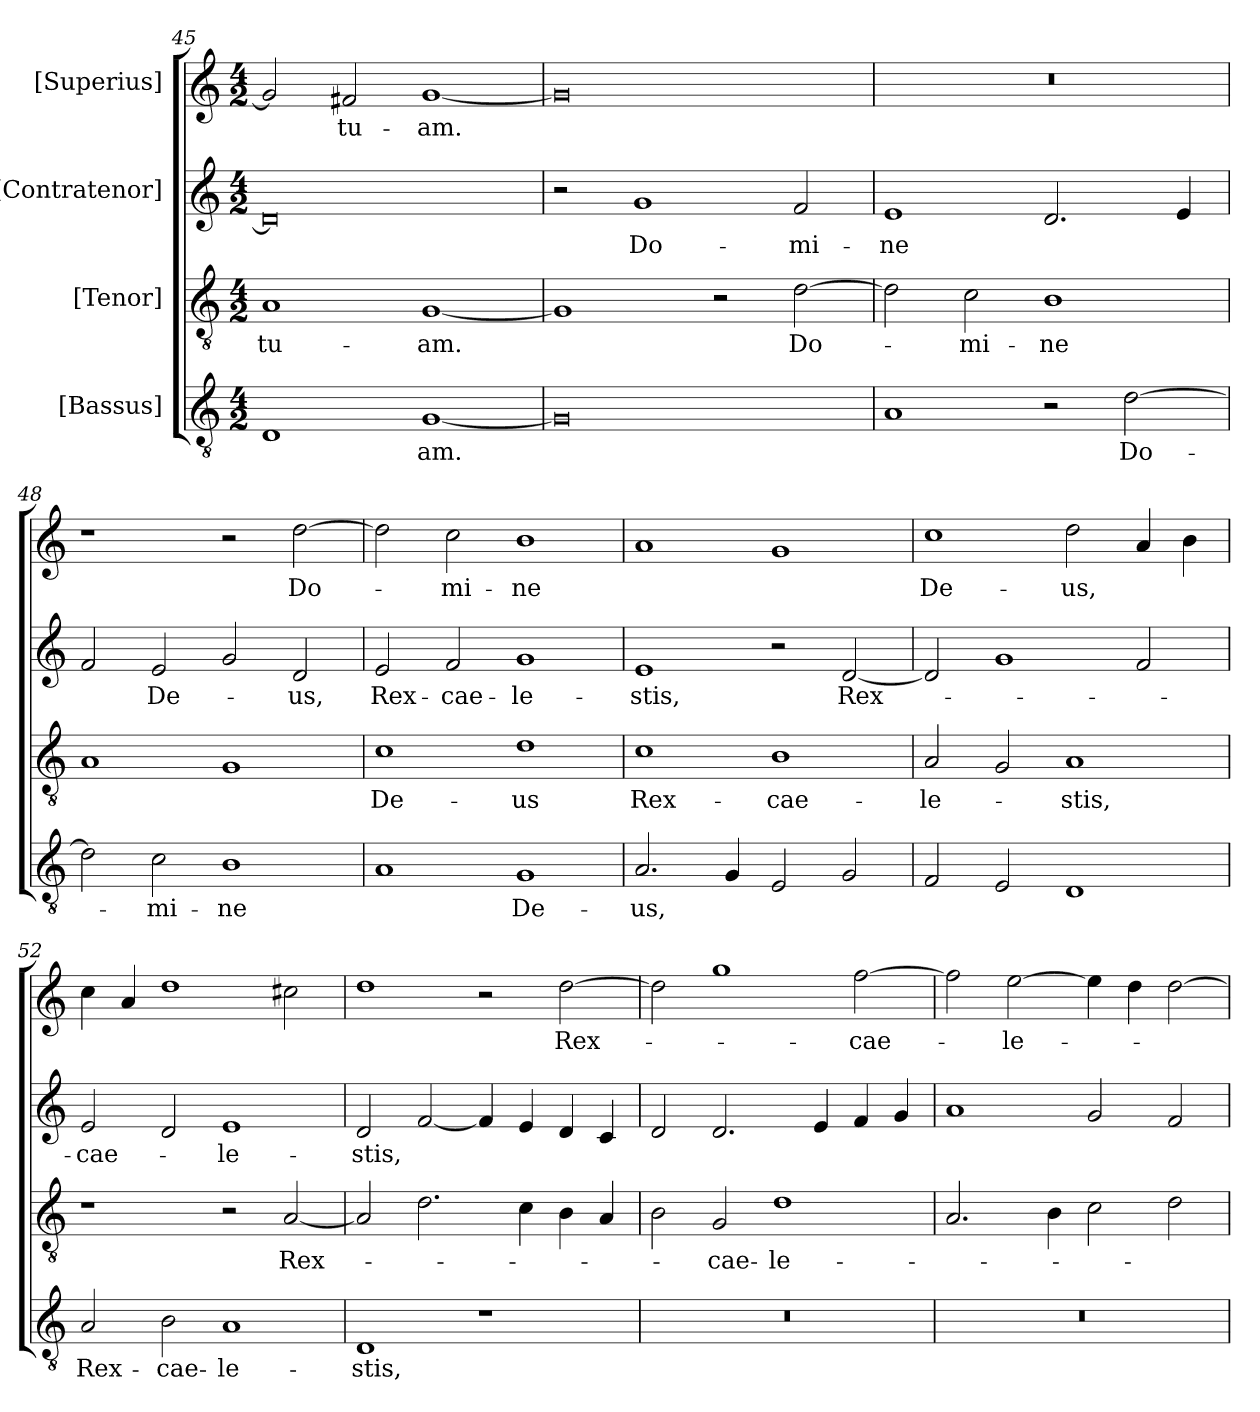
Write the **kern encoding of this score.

**kern	**text	**kern	**text	**kern	**text	**kern	**text
*part4	*part4	*part3	*part3	*part2	*part2	*part1	*part1
*staff4	*staff4	*staff3	*staff3	*staff2	*staff2	*staff1	*staff1
*I"[Bassus]	*	*I"[Tenor]	*	*I"[Contratenor]	*	*I"[Superius]	*
*clefGv2	*	*clefGv2	*	*clefG2	*	*clefG2	*
*k[]	*	*k[]	*	*k[]	*	*k[]	*
*M4/2	*	*M4/2	*	*M4/2	*	*M4/2	*
=45	=45	=45	=45	=45	=45	=45	=45
1D/	.	1A/	tu-	0d/]	.	2g/]	.
.	.	.	.	.	.	2f#X/	tu-
[1G/	-am.	[1G/	-am.	.	.	[1g/	-am.
=46	=46	=46	=46	=46	=46	=46	=46
0G/]	.	1G/]	.	2r	.	0g/]	.
.	.	.	.	1g/	Do-	.	.
.	.	2r	.	.	.	.	.
.	.	[2d\	Do-	2f/	-mi-	.	.
=47	=47	=47	=47	=47	=47	=47	=47
1A/	.	2d\]	.	1e/	-ne	0r	.
.	.	2c\	-mi-	.	.	.	.
2r	.	1B\	-ne	2.d/	.	.	.
[2d\	Do-	.	.	.	.	.	.
.	.	.	.	4e/	.	.	.
=48	=48	=48	=48	=48	=48	=48	=48
2d\]	.	1A/	.	2f/	.	1r	.
2c\	-mi-	.	.	2e/	De-	.	.
1B\	-ne	1G/	.	2g/	.	2r	.
.	.	.	.	2d/	-us,	[2dd\	Do-
=49	=49	=49	=49	=49	=49	=49	=49
1A/	.	1c\	De-	2e/	Rex-	2dd\]	.
.	.	.	.	2f/	cae-	2cc\	-mi-
1G/	De-	1d\	-us	1g/	-le-	1b\	-ne
=50	=50	=50	=50	=50	=50	=50	=50
2.A/	-us,	1c\	Rex-	1e/	-stis,	1a/	.
4G/	.	.	.	.	.	.	.
2E/	.	1B\	cae-	2r	.	1g/	.
2G/	.	.	.	[2d/	Rex-	.	.
=51	=51	=51	=51	=51	=51	=51	=51
2F/	.	2A/	-le-	2d/]	.	1cc\	De-
2E/	.	2G/	.	1g/	.	.	.
1D/	.	1A/	-stis,	.	.	2dd\	-us,
.	.	.	.	2f/	.	4a/	.
.	.	.	.	.	.	4b\	.
=52	=52	=52	=52	=52	=52	=52	=52
2A/	Rex-	1r	.	2e/	cae-	4cc\	.
.	.	.	.	.	.	4a/	.
2B\	cae-	.	.	2d/	.	1dd\	.
1A/	-le-	2r	.	1e/	-le-	.	.
.	.	[2A/	Rex-	.	.	2cc#X\	.
=53	=53	=53	=53	=53	=53	=53	=53
1D/	-stis,	2A/]	.	2d/	-stis,	1dd\	.
.	.	2.d\	.	[2f/	.	.	.
1r	.	.	.	4f/]	.	2r	.
.	.	4c\	.	4e/	.	.	.
.	.	4B\	.	4d/	.	[2dd\	Rex-
.	.	4A/	.	4c/	.	.	.
=54	=54	=54	=54	=54	=54	=54	=54
0r	.	2B\	.	2d/	.	2dd\]	.
.	.	2G/	cae-	2.d/	.	1gg\	.
.	.	1d\	-le-	.	.	.	.
.	.	.	.	4e/	.	.	.
.	.	.	.	4f/	.	[2ff\	cae-
.	.	.	.	4g/	.	.	.
=55	=55	=55	=55	=55	=55	=55	=55
0r	.	2.A/	.	1a/	.	2ff\]	.
.	.	.	.	.	.	[2ee\	-le-
.	.	4B\	.	.	.	.	.
.	.	2c\	.	2g/	.	4ee\]	.
.	.	.	.	.	.	4dd\	.
.	.	2d\	.	2f/	.	[2dd\	.
=	=	=	=	=	=	=	=
*-	*-	*-	*-	*-	*-	*-	*-
